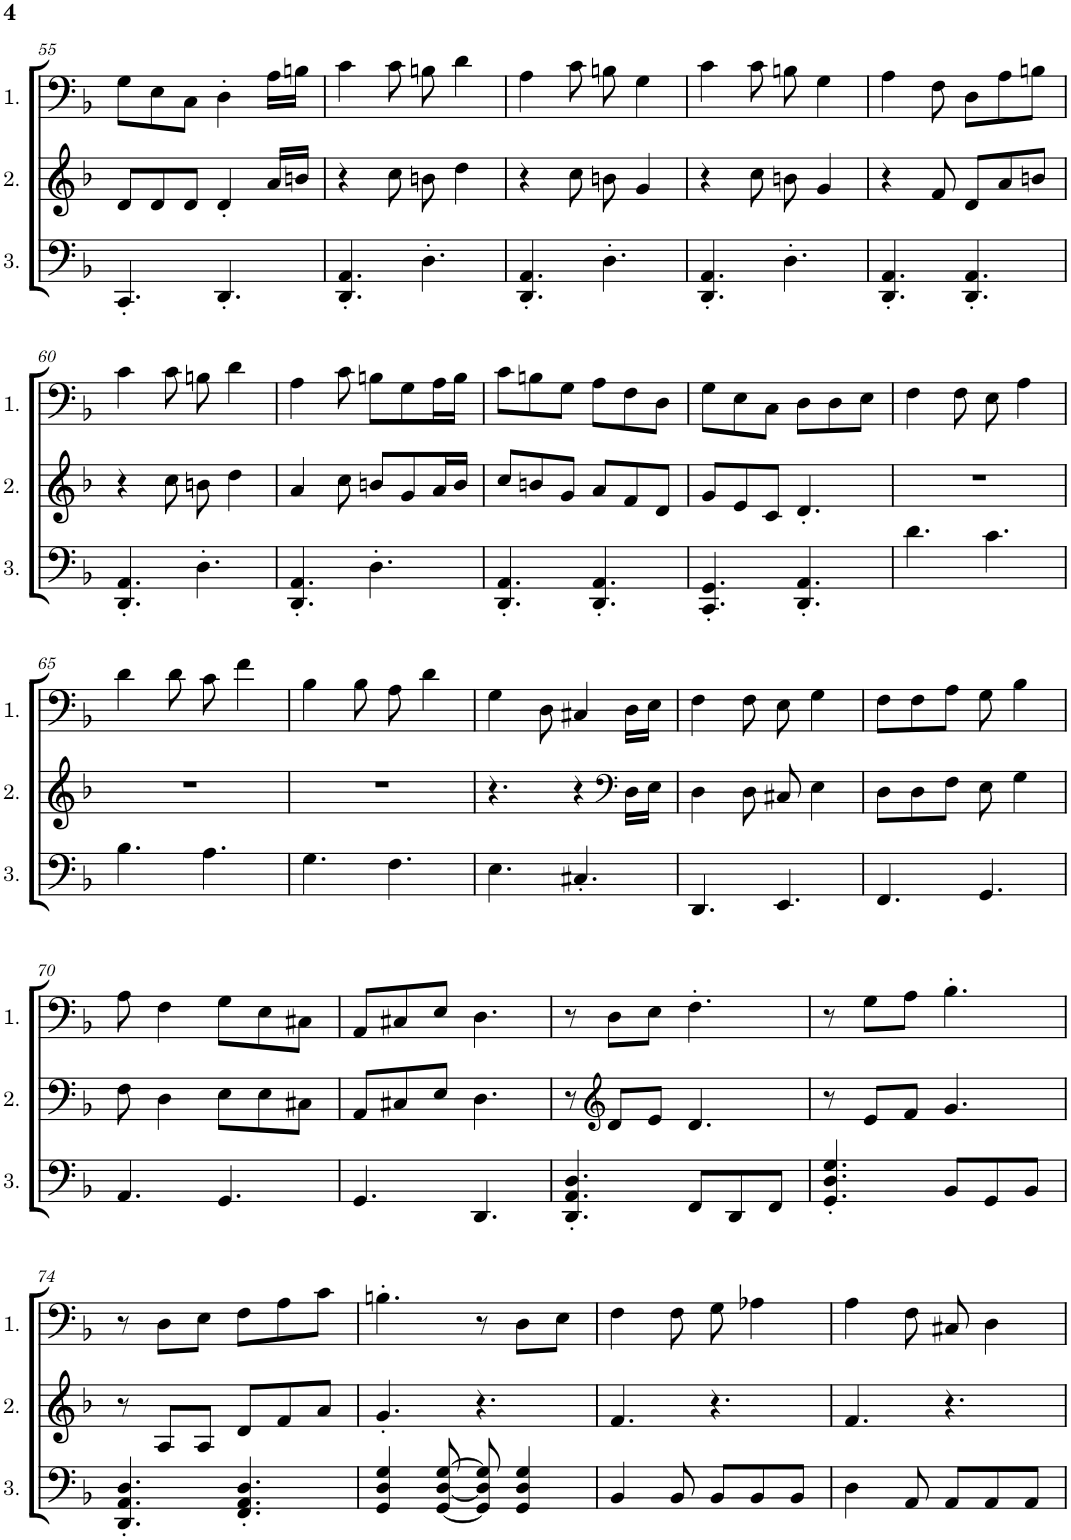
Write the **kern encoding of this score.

**kern	**kern	**kern
*part3	*part2	*part1
*staff3	*staff2	*staff1
*I"Cello 3	*I"Cello 2	*I"Cello 1
!!LO:PB:g=z
*clefF4	*clefG2	*clefF4
*k[b-]	*k[b-]	*k[b-]
*M6/8	*M6/8	*M6/8
=55	=55	=55
4.CC'/	8d/L	8G\L
.	8d/	8E\
.	8d/J	8C\J
4.DD'/	4d'/	4D'\
.	16a/LL	16A\LL
.	16bn/JJ	16Bn\JJ
=56	=56	=56
4.DD/' 4.AA/'	4r	4c\
.	8cc\	8c\
4.D'\	8bn\	8Bn\
.	4dd\	4d\
=57	=57	=57
4.DD/' 4.AA/'	4r	4A\
.	8cc\	8c\
4.D'\	8bn\	8Bn\
.	4g/	4G\
=58	=58	=58
4.DD/' 4.AA/'	4r	4c\
.	8cc\	8c\
4.D'\	8bn\	8Bn\
.	4g/	4G\
=59	=59	=59
4.DD/' 4.AA/'	4r	4A\
.	8f/	8F\
4.DD/' 4.AA/'	8d/L	8D\L
.	8a/	8A\
.	8bn/J	8Bn\J
!!LO:LB:g=z
=60	=60	=60
4.DD/' 4.AA/'	4r	4c\
.	8cc\	8c\
4.D'\	8bn\	8Bn\
.	4dd\	4d\
=61	=61	=61
4.DD/' 4.AA/'	4a/	4A\
.	8cc\	8c\
4.D'\	8bn/L	8Bn\L
.	8g/	8G\
.	16a/L	16A\L
.	16b/JJ	16B\JJ
=62	=62	=62
4.DD/' 4.AA/'	8cc/L	8c\L
.	8bn/	8Bn\
.	8g/J	8G\J
4.DD/' 4.AA/'	8a/L	8A\L
.	8f/	8F\
.	8d/J	8D\J
=63	=63	=63
4.CC/' 4.GG/'	8g/L	8G\L
.	8e/	8E\
.	8c/J	8C\J
4.DD/' 4.AA/'	4.d'/	8D\L
.	.	8D\
.	.	8E\J
=64	=64	=64
4.d\	2.r	4F\
.	.	8F\
4.c\	.	8E\
.	.	4A\
!!LO:LB:g=z
=65	=65	=65
4.B-\	2.r	4d\
.	.	8d\
4.A\	.	8c\
.	.	4f\
=66	=66	=66
4.G\	2.r	4B-\
.	.	8B-\
4.F\	.	8A\
.	.	4d\
=67	=67	=67
4.E\	4.r	4G\
.	.	8D\
4.C#X'/	4r	4C#X/
*	*clefF4	*
.	16D\LL	16D\LL
.	16E\JJ	16E\JJ
=68	=68	=68
4.DD/	4D\	4F\
.	8D\	8F\
4.EE/	8C#X/	8E\
.	4E\	4G\
=69	=69	=69
4.FF/	8D\L	8F\L
.	8D\	8F\
.	8F\J	8A\J
4.GG/	8E\	8G\
.	4G\	4B-\
!!LO:LB:g=z
=70	=70	=70
4.AA/	8F\	8A\
.	4D\	4F\
4.GG/	8E\L	8G\L
.	8E\	8E\
.	8C#X\J	8C#X\J
=71	=71	=71
4.GG/	8AA/L	8AA/L
.	8C#X/	8C#X/
.	8E/J	8E/J
4.DD/	4.D\	4.D\
=72	=72	=72
4.DD/' 4.AA/' 4.D/'	8r	8r
*	*clefG2	*
.	8d/L	8D\L
.	8e/J	8E\J
8FF/L	4.d/	4.F'\
8DD/	.	.
8FF/J	.	.
=73	=73	=73
4.GG/' 4.D/' 4.G/'	8r	8r
.	8e/L	8G\L
.	8f/J	8A\J
8BB-/L	4.g/	4.B-'\
8GG/	.	.
8BB-/J	.	.
!!LO:LB:g=z
=74	=74	=74
4.DD/' 4.AA/' 4.D/'	8r	8r
.	8A/L	8D\L
.	8A/J	8E\J
4.FF/' 4.AA/' 4.D/'	8d/L	8F\L
.	8f/	8A\
.	8a/J	8c\J
=75	=75	=75
4GG/ 4D/ 4G/	4.g'/	4.Bn'\
[8GG/ [8D/ [8G/	.	.
8GG/] 8D/] 8G/]	4.r	8r
4GG/ 4D/ 4G/	.	8D\L
.	.	8E\J
=76	=76	=76
4BB-/	4.f/	4F\
8BB-/	.	8F\
8BB-/L	4.r	8G\
8BB-/	.	4A-X\
8BB-/J	.	.
=77	=77	=77
4D\	4.f/	4A\
8AA/	.	8F\
8AA/L	4.r	8C#X/
8AA/	.	4D\
8AA/J	.	.
=	=	=
*-	*-	*-
